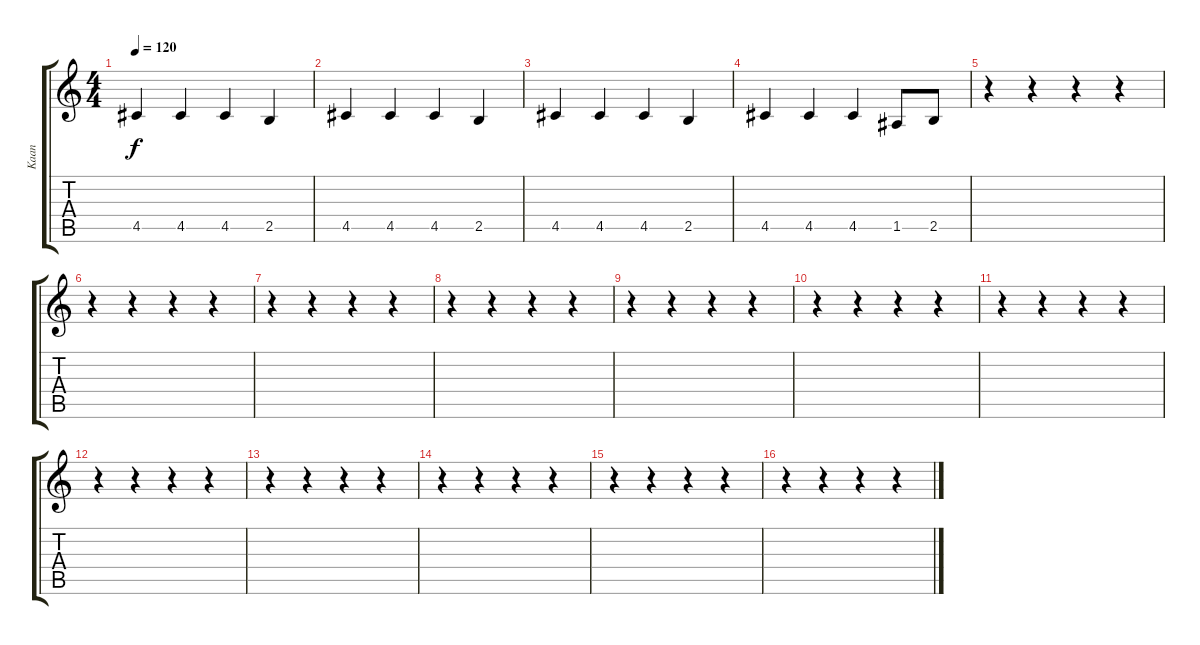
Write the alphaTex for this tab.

\track ("Kaan" "Kaan") {instrument electricguitarmuted}
\staff {score tabs}
\tuning (E4 B3 G3 D3 A2 E2) {hide}
\ts (4 4)
\tempo 120
\clef g2
\ks c
4.5.4{dy f} 4.5.4 4.5.4 2.5.4 |
4.5.4 4.5.4 4.5.4 2.5.4 |
4.5.4 4.5.4 4.5.4 2.5.4 |
4.5.4 4.5.4 4.5.4 1.5.8 2.5.8 |
r.4 r.4 r.4 r.4 |
r.4 r.4 r.4 r.4 |
r.4 r.4 r.4 r.4 |
r.4 r.4 r.4 r.4 |
r.4 r.4 r.4 r.4 |
r.4 r.4 r.4 r.4 |
r.4 r.4 r.4 r.4 |
r.4 r.4 r.4 r.4 |
r.4 r.4 r.4 r.4 |
r.4 r.4 r.4 r.4 |
r.4 r.4 r.4 r.4 |
r.4 r.4 r.4 r.4
